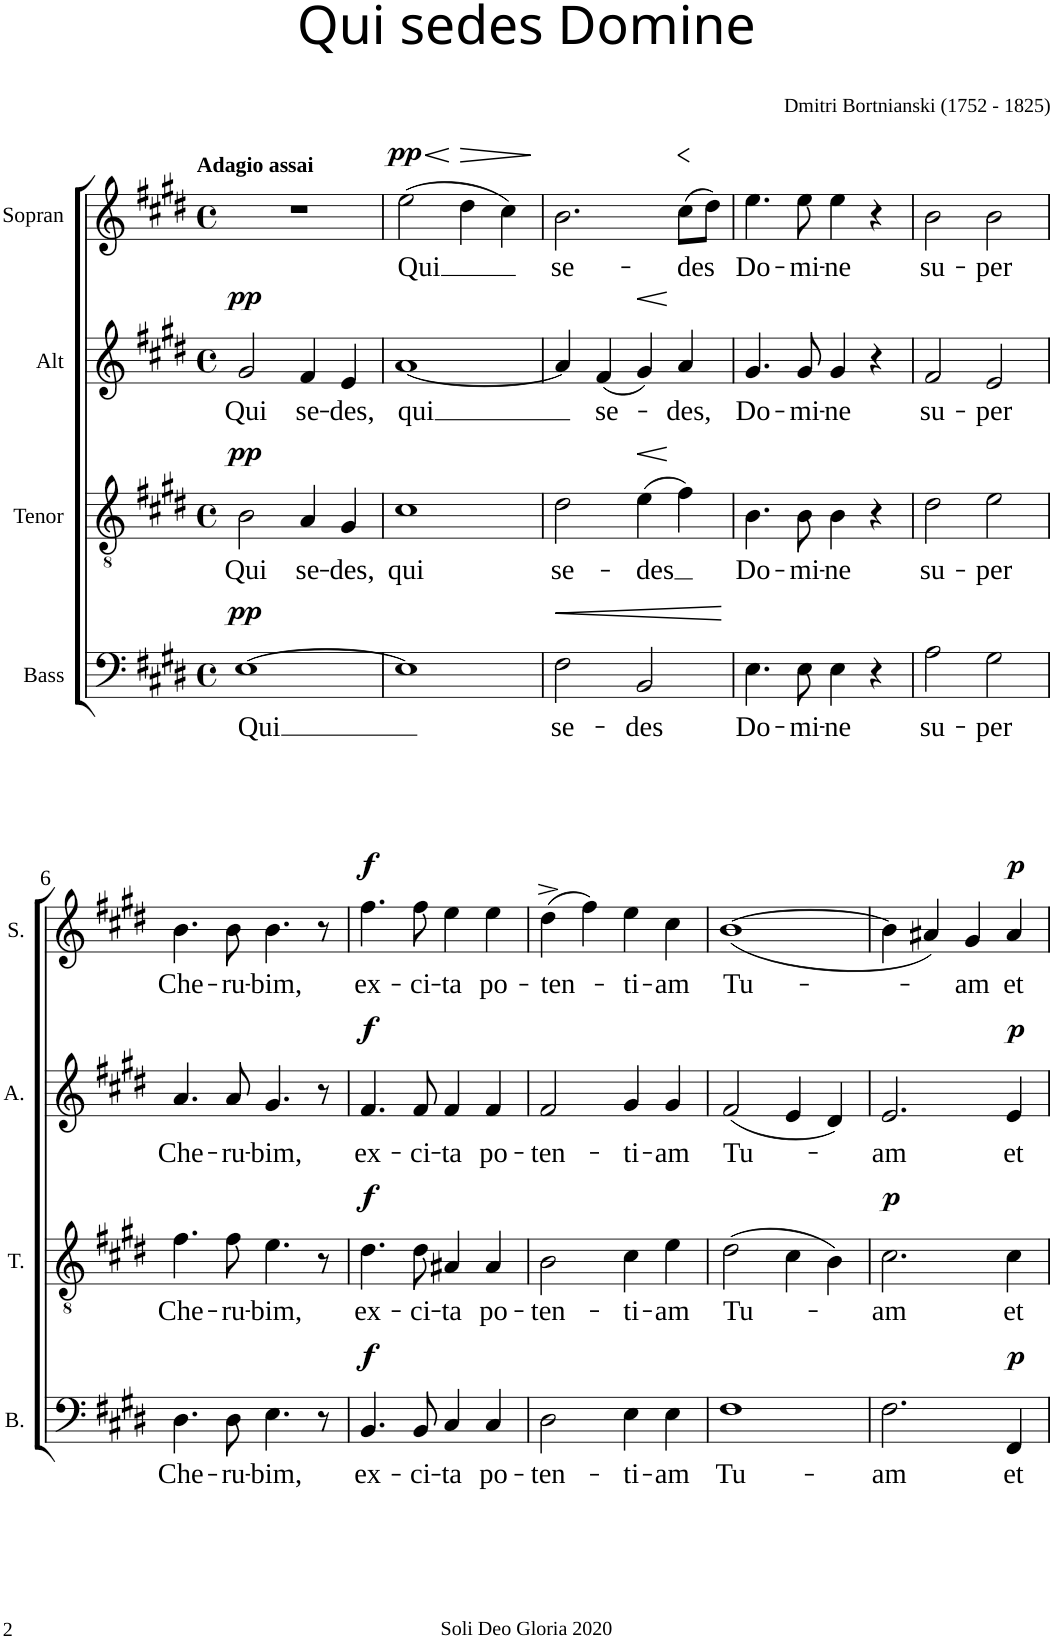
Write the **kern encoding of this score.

**kern	**text	**dynam	**kern	**text	**dynam	**kern	**text	**dynam	**kern	**text	**dynam
*part4	*part4	*part4	*part3	*part3	*part3	*part2	*part2	*part2	*part1	*part1	*part1
*staff4	*staff4	*staff4	*staff3	*staff3	*staff3	*staff2	*staff2	*staff2	*staff1	*staff1	*staff1
*I"Bass	*	*	*I"Tenor	*	*	*I"Alt	*	*	*I"Sopran	*	*
*I'B.	*	*	*I'T.	*	*	*I'A.	*	*	*I'S.	*	*
*clefF4	*	*	*clefGv2	*	*	*clefG2	*	*	*clefG2	*	*
*k[f#c#g#d#]	*	*	*k[f#c#g#d#]	*	*	*k[f#c#g#d#]	*	*	*k[f#c#g#d#]	*	*
*E:	*	*	*E:	*	*	*E:	*	*	*E:	*	*
*M4/4	*	*	*M4/4	*	*	*M4/4	*	*	*M4/4	*	*
*met(c)	*	*	*met(c)	*	*	*met(c)	*	*	*met(c)	*	*
=1	=1	=1	=1	=1	=1	=1	=1	=1	=1	=1	=1
!	!	!	!	!	!	!	!	!	!LO:TX:a:B:t=Adagio assai	!	!
!	!LO:LY:b	!LO:DY:a	!	!LO:LY:b	!LO:DY:a	!	!LO:LY:b	!LO:DY:a	!	!	!
[1E	Qui	pp	2B\	Qui	pp	2g#/	Qui	pp	1r	.	.
!	!	!	!	!LO:LY:b	!	!	!LO:LY:b	!	!	!	!
.	.	.	4A/	se-	.	4f#/	se-	.	.	.	.
!	!	!	!	!LO:LY:b	!	!	!LO:LY:b	!	!	!	!
.	.	.	4G#/	-des,	.	4e/	-des,	.	.	.	.
=2	=2	=2	=2	=2	=2	=2	=2	=2	=2	=2	=2
!	!	!	!	!LO:LY:b	!	!	!LO:LY:b	!	!	!LO:LY:b	!LO:HP:b
!	!	!	!	!	!	!	!	!	!	!	!LO:DY:n=1:a
1E]	.	.	1c#	qui	.	[1a	qui	.	(2ee\	Qui	< pp
!	!	!	!	!	!	!	!	!	!	!	!LO:HP:n=1:b
.	.	.	.	.	.	.	.	.	4dd#\	.	[ >
.	.	.	.	.	.	.	.	.	4cc#\)	.	.
.	.	.	.	.	.	.	.	.	.	.	]
=3	=3	=3	=3	=3	=3	=3	=3	=3	=3	=3	=3
!	!LO:LY:b	!	!	!LO:LY:b	!	!	!	!	!	!LO:LY:b	!
2F#\	se-	.	2d#\	se-	.	4a/]	.	.	2.b\	se-	.
!	!	!	!	!	!	!	!LO:LY:b	!	!	!	!
.	.	.	.	.	.	(<4f#/	se-	.	.	.	.
!	!LO:LY:b	!	!	!LO:LY:b	!	!	!	!	!	!	!
2BB/	-des	.	(>4e\	-des	.	4g#/)	.	.	.	.	.
!	!	!	!	!	!	!	!LO:LY:b	!	!	!LO:LY:b	!
.	.	.	4f#\)	.	.	4a/	-des,	.	(8cc#\L	-des	.
.	.	.	.	.	.	.	.	.	8dd#\J)	.	.
=4	=4	=4	=4	=4	=4	=4	=4	=4	=4	=4	=4
!	!LO:LY:b	!	!	!LO:LY:b	!	!	!LO:LY:b	!	!	!LO:LY:b	!
4.E\	Do-	.	4.B\	Do-	.	4.g#/	Do-	.	4.ee\	Do-	.
!	!LO:LY:b	!	!	!LO:LY:b	!	!	!LO:LY:b	!	!	!LO:LY:b	!
8E\	-mi-	.	8B\	-mi-	.	8g#/	-mi-	.	8ee\	-mi-	.
!	!LO:LY:b	!	!	!LO:LY:b	!	!	!LO:LY:b	!	!	!LO:LY:b	!
4E\	-ne	.	4B\	-ne	.	4g#/	-ne	.	4ee\	-ne	.
4r	.	.	4r	.	.	4r	.	.	4r	.	.
=5	=5	=5	=5	=5	=5	=5	=5	=5	=5	=5	=5
!	!LO:LY:b	!	!	!LO:LY:b	!	!	!LO:LY:b	!	!	!LO:LY:b	!
2A\	su-	.	2d#\	su-	.	2f#/	su-	.	2b\	su-	.
!	!LO:LY:b	!	!	!LO:LY:b	!	!	!LO:LY:b	!	!	!LO:LY:b	!
2G#\	-per	.	2e\	-per	.	2e/	-per	.	2b\	-per	.
!!LO:LB:g=z
=6	=6	=6	=6	=6	=6	=6	=6	=6	=6	=6	=6
!	!LO:LY:b	!	!	!LO:LY:b	!	!	!LO:LY:b	!	!	!LO:LY:b	!
4.D#\	Che-	.	4.f#\	Che-	.	4.a/	Che-	.	4.b\	Che-	.
!	!LO:LY:b	!	!	!LO:LY:b	!	!	!LO:LY:b	!	!	!LO:LY:b	!
8D#\	-ru-	.	8f#\	-ru-	.	8a/	-ru-	.	8b\	-ru-	.
!	!LO:LY:b	!	!	!LO:LY:b	!	!	!LO:LY:b	!	!	!LO:LY:b	!
4.E\	-bim,	.	4.e\	-bim,	.	4.g#/	-bim,	.	4.b\	-bim,	.
8r	.	.	8r	.	.	8r	.	.	8r	.	.
=7	=7	=7	=7	=7	=7	=7	=7	=7	=7	=7	=7
!	!LO:LY:b	!LO:DY:a	!	!LO:LY:b	!LO:DY:a	!	!LO:LY:b	!LO:DY:a	!	!LO:LY:b	!LO:DY:a
4.BB/	ex-	f	4.d#\	ex-	f	4.f#/	ex-	f	4.ff#\	ex-	f
!	!LO:LY:b	!	!	!LO:LY:b	!	!	!LO:LY:b	!	!	!LO:LY:b	!
8BB/	-ci-	.	8d#\	-ci-	.	8f#/	-ci-	.	8ff#\	-ci-	.
!	!LO:LY:b	!	!	!LO:LY:b	!	!	!LO:LY:b	!	!	!LO:LY:b	!
4C#/	-ta	.	4A#X/	-ta	.	4f#/	-ta	.	4ee\	-ta	.
!	!LO:LY:b	!	!	!LO:LY:b	!	!	!LO:LY:b	!	!	!LO:LY:b	!
4C#/	po-	.	4A#/	po-	.	4f#/	po-	.	4ee\	po-	.
=8	=8	=8	=8	=8	=8	=8	=8	=8	=8	=8	=8
!	!LO:LY:b	!	!	!LO:LY:b	!	!	!LO:LY:b	!	!	!LO:LY:b	!
2D#\	-ten-	.	2B\	-ten-	.	2f#/	-ten-	.	(>4dd#^\	-ten-	.
.	.	.	.	.	.	.	.	.	4ff#\)	.	.
!	!LO:LY:b	!	!	!LO:LY:b	!	!	!LO:LY:b	!	!	!LO:LY:b	!
4E\	-ti-	.	4c#\	-ti-	.	4g#/	-ti-	.	4ee\	-ti-	.
!	!LO:LY:b	!	!	!LO:LY:b	!	!	!LO:LY:b	!	!	!LO:LY:b	!
4E\	-am	.	4e\	-am	.	4g#/	-am	.	4cc#\	-am	.
=9	=9	=9	=9	=9	=9	=9	=9	=9	=9	=9	=9
!	!LO:LY:b	!	!	!LO:LY:b	!	!	!LO:LY:b	!	!	!LO:LY:b	!
1F#	Tu-	.	(>2d#\	Tu-	.	(<2f#/	Tu-	.	(<[1b	Tu-	.
.	.	.	4c#\	.	.	4e/	.	.	.	.	.
.	.	.	4B\)	.	.	4d#/)	.	.	.	.	.
=10	=10	=10	=10	=10	=10	=10	=10	=10	=10	=10	=10
!	!LO:LY:b	!	!	!LO:LY:b	!LO:DY:a	!	!LO:LY:b	!	!	!	!
2.F#\	-am	.	2.c#\	-am	p	2.e/	-am	.	4b\]	.	.
.	.	.	.	.	.	.	.	.	4a#X/)	.	.
!	!	!	!	!	!	!	!	!	!	!LO:LY:b	!
.	.	.	.	.	.	.	.	.	4g#/	-am	.
!	!LO:LY:b	!LO:DY:a	!	!LO:LY:b	!	!	!LO:LY:b	!LO:DY:a	!	!LO:LY:b	!LO:DY:a
4FF#/	et	p	4c#\	et	.	4e/	et	p	4a#/	et	p
=	=	=	=	=	=	=	=	=	=	=	=
*-	*-	*-	*-	*-	*-	*-	*-	*-	*-	*-	*-
